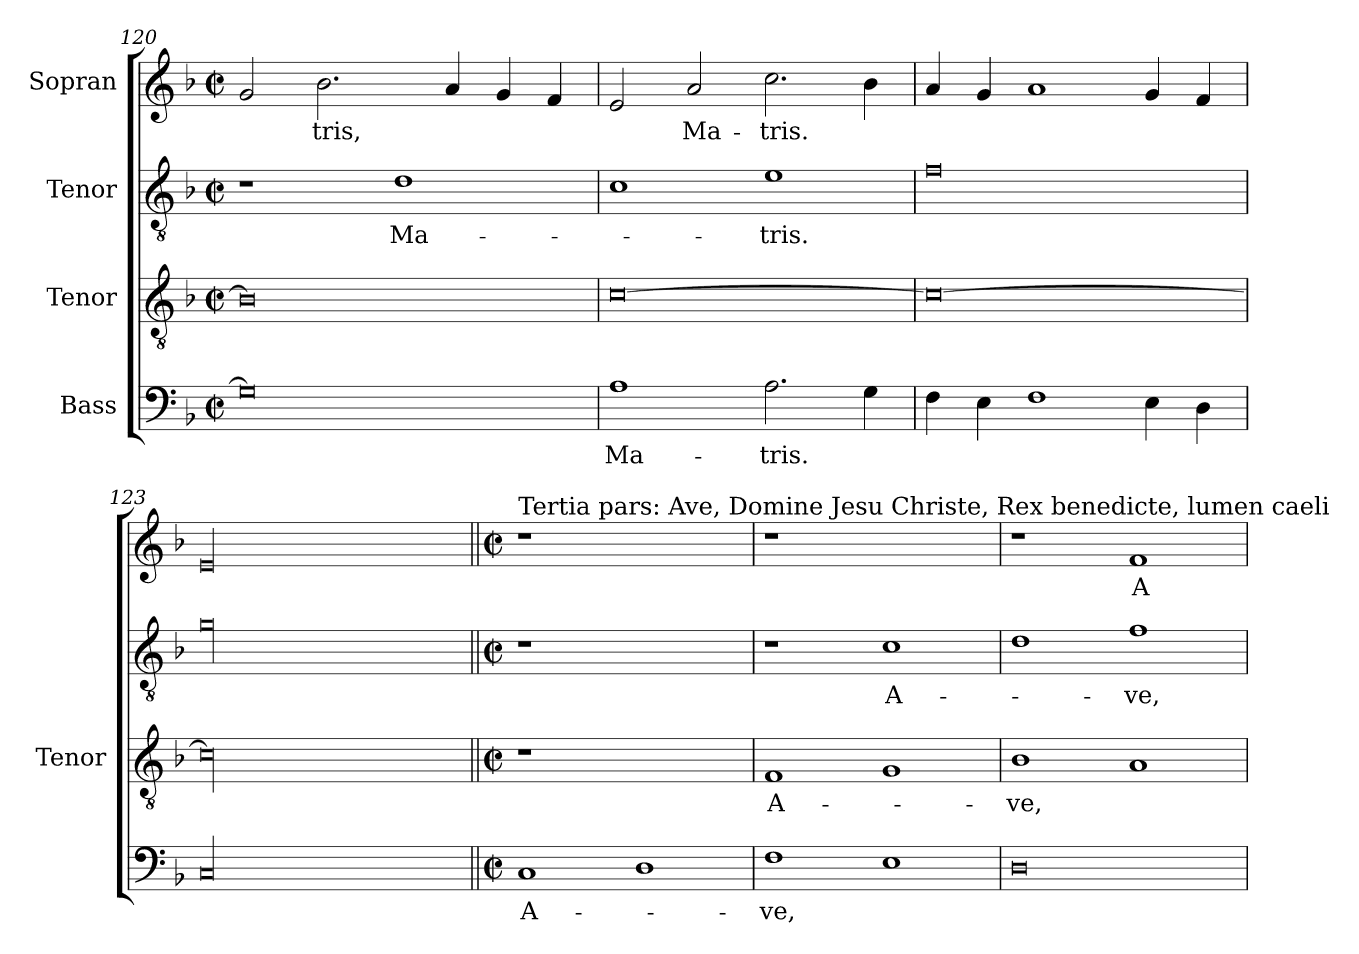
**kern	**text	**kern	**text	**kern	**text	**kern	**text
*part4	*part4	*part3	*part3	*part2	*part2	*part1	*part1
*staff4	*staff4	*staff3	*staff3	*staff2	*staff2	*staff1	*staff1
*I"Bass	*	*I"Tenor	*	*I"Tenor	*	*I"Sopran	*
*	*	*I'Tenor	*	*	*	*	*
*clefF4	*	*clefGv2	*	*clefGv2	*	*clefG2	*
*	*	*ITrd7c12	*	*ITrd7c12	*	*	*
*k[b-]	*	*k[b-]	*	*k[b-]	*	*k[b-]	*
*F:	*	*F:	*	*F:	*	*F:	*
*M2/2	*	*M2/2	*	*M2/2	*	*M2/2	*
*met(c|)	*	*met(c|)	*	*met(c|)	*	*met(c|)	*
=120	=120	=120	=120	=120	=120	=120	=120
0Gi]	.	0BB-i]	.	1r	.	2gi/	.
!	!	!	!	!	!	!	!LO:LY:b:color=#000000
.	.	.	.	.	.	2.b-i\	-tris,
!	!	!	!	!	!LO:LY:b:color=#000000	!	!
.	.	.	.	1Di	Ma-	.	.
.	.	.	.	.	.	4ai/	.
.	.	.	.	.	.	4gi/	.
.	.	.	.	.	.	4fi/	.
=121	=121	=121	=121	=121	=121	=121	=121
!	!LO:LY:b:color=#000000	!	!	!	!	!	!
1Ai	Ma-	[>0Ci	.	1Ci	.	2ei/	.
!	!	!	!	!	!	!	!LO:LY:b:color=#000000
.	.	.	.	.	.	2ai/	Ma-
!	!LO:LY:b:color=#000000	!	!	!	!	!	!
!	!	!	!	!	!LO:LY:b:color=#000000	!	!
!	!	!	!	!	!	!	!LO:LY:b:color=#000000
2.Ai\	-tris.	.	.	1Ei	-tris.	2.cci\	-tris.
4Gi\	.	.	.	.	.	4b-i\	.
=122	=122	=122	=122	=122	=122	=122	=122
4Fi\	.	0Ci_>	.	0Fi	.	4ai/	.
4Ei\	.	.	.	.	.	4gi/	.
1Fi	.	.	.	.	.	1ai	.
4Ei\	.	.	.	.	.	4gi/	.
4Di\	.	.	.	.	.	4fi/	.
=123	=123	=123	=123	=123	=123	=123	=123
00Ci	.	00Ci]	.	00Gi	.	00ei	.
!!LO:LB:g=z
=125||	=125||	=125||	=125||	=125||	=125||	=125||	=125||
*M2/2	*	*M2/2	*	*M2/2	*	*M2/2	*
*met(c|)	*	*met(c|)	*	*met(c|)	*	*met(c|)	*
!	!	!	!	!	!	!LO:TX:a:t=Tertia pars&colon; Ave, Domine Jesu Christe, Rex benedicte, lumen caeli	!
!	!LO:LY:b:color=#000000	!	!	!	!	!	!
1Ci	A-	1r	.	1r	.	1r	.
1Di	.	1ryy	.	1ryy	.	1ryy	.
=126	=126	=126	=126	=126	=126	=126	=126
!	!LO:LY:b:color=#000000	!	!	!	!	!	!
!	!	!	!LO:LY:b:color=#000000	!	!	!LO:N:vis=1	!
1Fi	-ve,	1FFi	A-	1r	.	1r	.
!	!	!	!	!	!LO:LY:b:color=#000000	!	!
1Ei	.	1GGi	.	1Ci	A-	1ryy	.
=127	=127	=127	=127	=127	=127	=127	=127
!	!	!	!LO:LY:b:color=#000000	!	!	!	!
0Di	.	1BB-i	-ve,	1Di	.	1r	.
!	!	!	!	!	!LO:LY:b:color=#000000	!	!
!	!	!	!	!	!	!	!LO:LY:b:color=#000000
.	.	1AAi	.	1Fi	-ve,	1fi	A-
=	=	=	=	=	=	=	=
*-	*-	*-	*-	*-	*-	*-	*-
